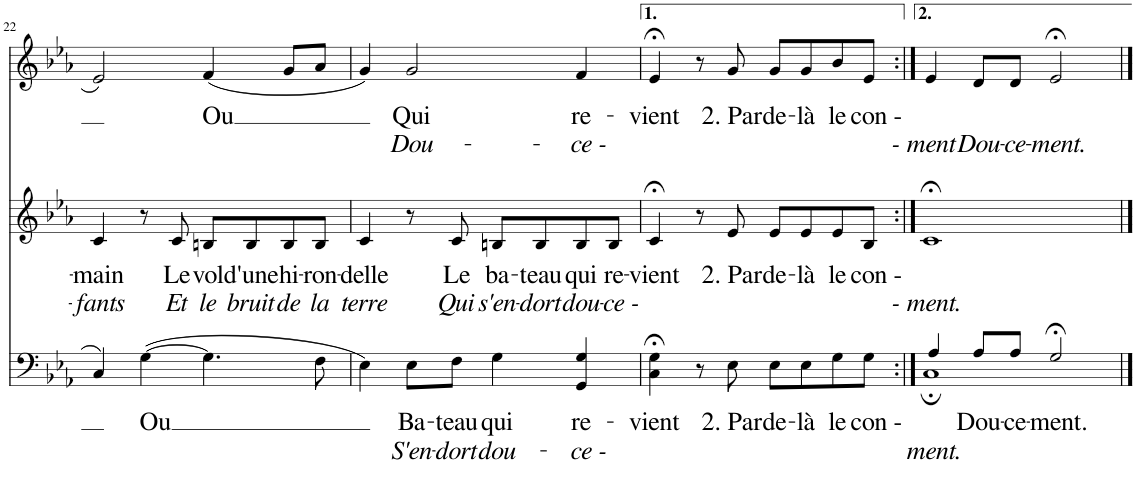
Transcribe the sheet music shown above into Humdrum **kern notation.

**kern	**text	**text	**kern	**text	**text	**kern	**text	**text
*part3	*part3	*part3	*part2	*part2	*part2	*part1	*part1	*part1
*staff3	*staff3	*staff3	*staff2	*staff2	*staff2	*staff1	*staff1	*staff1
*I"H.	*	*	*I"A.	*	*	*I"S.	*	*
!!LO:PB:g=z
*clefF4	*	*	*clefG2	*	*	*clefG2	*	*
*k[b-e-a-]	*	*	*k[b-e-a-]	*	*	*k[b-e-a-]	*	*
*M2/2	*	*	*M2/2	*	*	*M2/2	*	*
*met(c|)	*	*	*met(c|)	*	*	*met(c|)	*	*
=22	=22	=22	=22	=22	=22	=22	=22	=22
!	!	!	!	!LO:LY:b	!LO:LY:b	!	!	!
4C/	.	.	4c/	-main	-fants	2e-/	.	.
!	!LO:LY:b	!	!	!	!	!	!	!
([4G\	Ou	.	8r	.	.	.	.	.
!	!	!	!	!LO:LY:b	!LO:LY:b	!	!	!
.	.	.	8c/	Le	Et	.	.	.
!	!	!	!	!LO:LY:b	!LO:LY:b	!	!LO:LY:b	!
4.G\]	.	.	8Bn/L	vol	le	(4f/	Ou	.
!	!	!	!	!LO:LY:b	!LO:LY:b	!	!	!
.	.	.	8B/	d'une	bruit	.	.	.
!	!	!	!	!LO:LY:b	!LO:LY:b	!	!	!
.	.	.	8B/	hi-	de	8g/L	.	.
!	!	!	!	!LO:LY:b	!LO:LY:b	!	!	!
8F\	.	.	8B/J	-ron-	la	8a-/J	.	.
=23	=23	=23	=23	=23	=23	=23	=23	=23
!	!	!	!	!LO:LY:b	!LO:LY:b	!	!	!
4E-\)	.	.	4c/	-delle	terre	4g/)	.	.
!	!LO:LY:b	!LO:LY:b	!	!	!	!	!LO:LY:b	!LO:LY:b
8E-\L	Ba-	S'en-	8r	.	.	2g/	Qui	Dou-
!	!LO:LY:b	!LO:LY:b	!	!LO:LY:b	!LO:LY:b	!	!	!
8F\J	-teau	-dort	8c/	Le	Qui	.	.	.
!	!LO:LY:b	!LO:LY:b	!	!LO:LY:b	!LO:LY:b	!	!	!
4G\	qui	dou-	8Bn/L	ba-	s'en-	.	.	.
!	!	!	!	!LO:LY:b	!LO:LY:b	!	!	!
.	.	.	8B/	-teau	-dort	.	.	.
!	!LO:LY:b	!LO:LY:b	!	!LO:LY:b	!LO:LY:b	!	!LO:LY:b	!LO:LY:b
4GG/ 4G/	re-	-ce -	8B/	qui	dou-	4f/	re-	-ce -
!	!	!	!	!LO:LY:b	!LO:LY:b	!	!	!
.	.	.	8B/J	re-	-ce -	.	.	.
=24	=24	=24	=24	=24	=24	=24	=24	=24
!	!LO:LY:b	!	!	!LO:LY:b	!	!	!LO:LY:b	!
4C\;< 4G\;<	-vient	.	4c;</	-vient	.	4e-;</	-vient	.
8r	.	.	8r	.	.	8r	.	.
!	!LO:LY:b	!	!	!LO:LY:b	!	!	!LO:LY:b	!
8E-\	2. Par	.	8e-/	2. Par	.	8g/	2. Par	.
!	!LO:LY:b	!	!	!LO:LY:b	!	!	!LO:LY:b	!
8E-\L	de-	.	8e-/L	de-	.	8g/L	de-	.
!	!LO:LY:b	!	!	!LO:LY:b	!	!	!LO:LY:b	!
8E-\	-là	.	8e-/	-là	.	8g/	-là	.
!	!LO:LY:b	!	!	!LO:LY:b	!	!	!LO:LY:b	!
8G\	le	.	8e-/	le	.	8b-/	le	.
!	!LO:LY:b	!	!	!LO:LY:b	!	!	!LO:LY:b	!
8G\J	con -	.	8B-/J	con -	.	8e-/J	con -	.
=25:|!	=25:|!	=25:|!	=25:|!	=25:|!	=25:|!	=25:|!	=25:|!	=25:|!
!	!	!LO:LY:b	!	!	!LO:LY:b	!	!LO:LY:b	!LO:LY:b
*^	*	*	*	*	*	*	*	*
1C;	4A-/	.	ment.	1c;<	.	- ment.	4e-/	.	- ment
!	!	!LO:LY:b	!	!	!	!	!	!	!LO:LY:b
.	8A-/L	Dou-	.	.	.	.	8d/L	.	Dou-
!	!	!LO:LY:b	!	!	!	!	!	!	!LO:LY:b
.	8A-/J	-ce-	.	.	.	.	8d/J	.	-ce-
!	!	!LO:LY:b	!	!	!	!	!	!	!LO:LY:b
.	2G;</	-ment.	.	.	.	.	2e-;</	.	-ment.
*v	*v	*	*	*	*	*	*	*	*
==	==	==	==	==	==	==	==	==
*-	*-	*-	*-	*-	*-	*-	*-	*-
